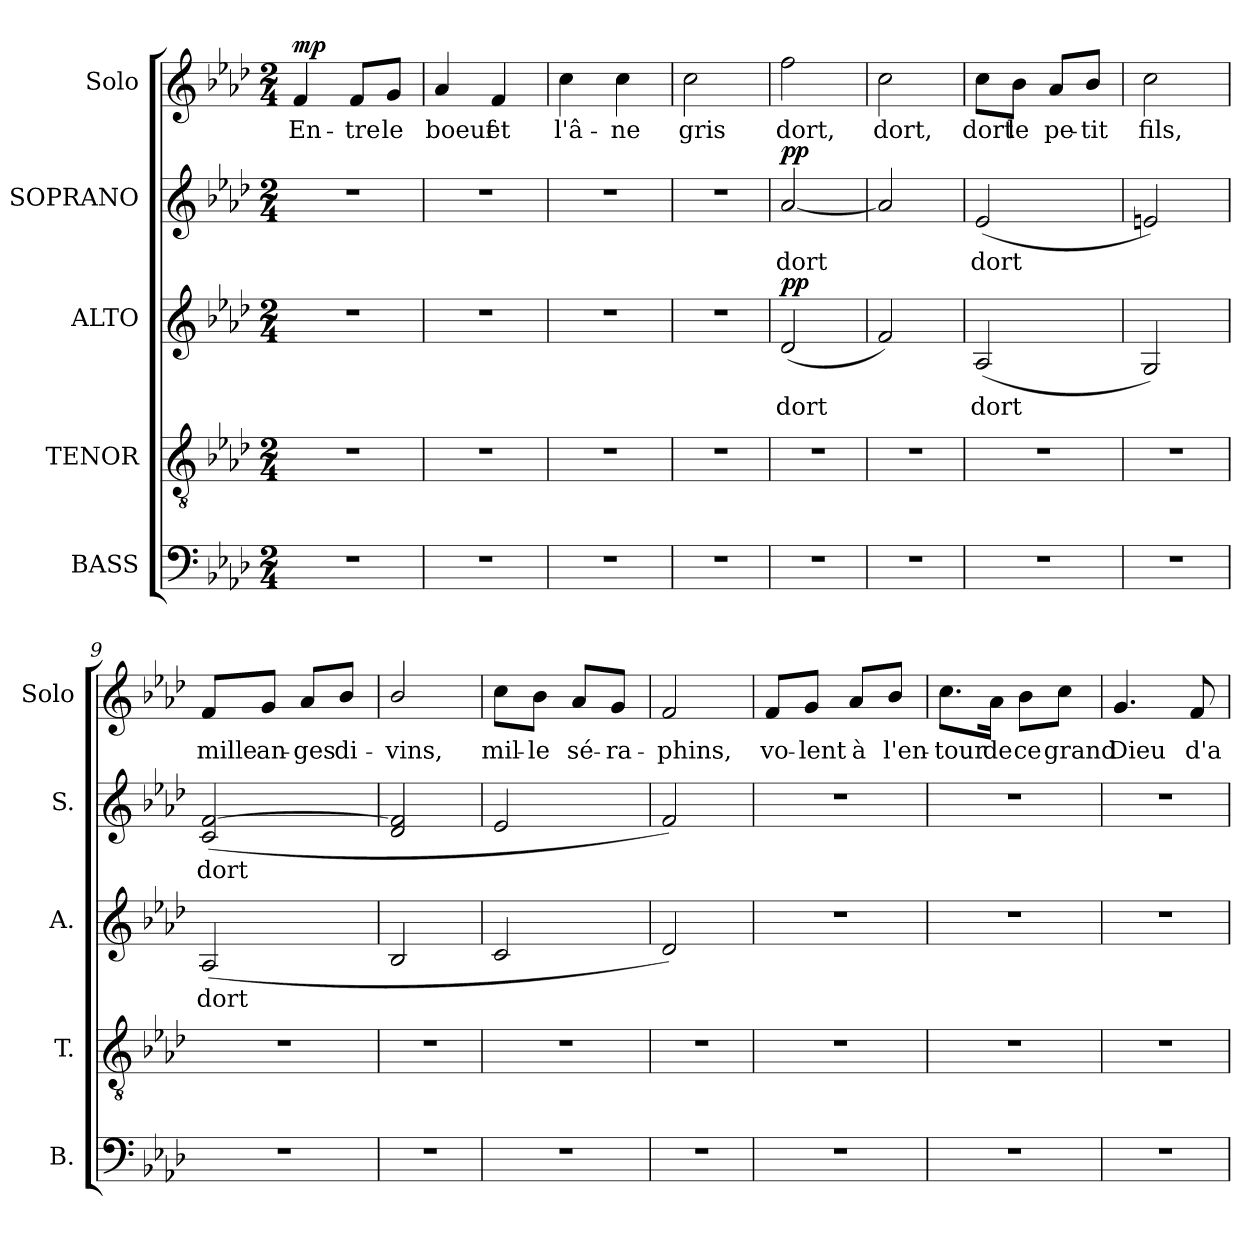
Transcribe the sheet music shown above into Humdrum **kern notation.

**kern	**kern	**kern	**text	**dynam	**kern	**text	**dynam	**kern	**text	**dynam
*part5	*part4	*part3	*part3	*part3	*part2	*part2	*part2	*part1	*part1	*part1
*staff5	*staff4	*staff3	*staff3	*staff3	*staff2	*staff2	*staff2	*staff1	*staff1	*staff1
*I"BASS	*I"TENOR	*I"ALTO	*	*	*I"SOPRANO	*	*	*I"Solo	*	*
*I'B.	*I'T.	*I'A.	*	*	*I'S.	*	*	*I'Solo	*	*
*clefF4	*clefGv2	*clefG2	*	*	*clefG2	*	*	*clefG2	*	*
*k[b-e-a-d-]	*k[b-e-a-d-]	*k[b-e-a-d-]	*	*	*k[b-e-a-d-]	*	*	*k[b-e-a-d-]	*	*
*A-:	*A-:	*A-:	*	*	*A-:	*	*	*A-:	*	*
*M2/4	*M2/4	*M2/4	*	*	*M2/4	*	*	*M2/4	*	*
=1	=1	=1	=1	=1	=1	=1	=1	=1	=1	=1
!LO:N:vis=1	!LO:N:vis=1	!LO:N:vis=1	!	!	!LO:N:vis=1	!	!	!	!LO:LY:b	!LO:DY:a
2r	2r	2r	.	.	2r	.	.	4f/	En-	mp
!	!	!	!	!	!	!	!	!	!LO:LY:b	!
.	.	.	.	.	.	.	.	8f/L	-tre	.
!	!	!	!	!	!	!	!	!	!LO:LY:b	!
.	.	.	.	.	.	.	.	8g/J	le	.
=2	=2	=2	=2	=2	=2	=2	=2	=2	=2	=2
!LO:N:vis=1	!LO:N:vis=1	!LO:N:vis=1	!	!	!LO:N:vis=1	!	!	!	!LO:LY:b	!
2r	2r	2r	.	.	2r	.	.	4a-/	boeuf	.
!	!	!	!	!	!	!	!	!	!LO:LY:b	!
.	.	.	.	.	.	.	.	4f/	et	.
=3	=3	=3	=3	=3	=3	=3	=3	=3	=3	=3
!LO:N:vis=1	!LO:N:vis=1	!LO:N:vis=1	!	!	!LO:N:vis=1	!	!	!	!LO:LY:b	!
2r	2r	2r	.	.	2r	.	.	4cc\	l'â-	.
!	!	!	!	!	!	!	!	!	!LO:LY:b	!
.	.	.	.	.	.	.	.	4cc\	-ne	.
=4	=4	=4	=4	=4	=4	=4	=4	=4	=4	=4
!LO:N:vis=1	!LO:N:vis=1	!LO:N:vis=1	!	!	!LO:N:vis=1	!	!	!	!LO:LY:b	!
2r	2r	2r	.	.	2r	.	.	2cc\	gris	.
=5	=5	=5	=5	=5	=5	=5	=5	=5	=5	=5
!LO:N:vis=1	!LO:N:vis=1	!	!LO:LY:b	!LO:DY:a	!	!LO:LY:b	!LO:DY:a	!	!LO:LY:b	!
2r	2r	(<2d-/	dort	pp	[<2a-/	dort	pp	2ff\	dort,	.
=6	=6	=6	=6	=6	=6	=6	=6	=6	=6	=6
!LO:N:vis=1	!LO:N:vis=1	!	!	!	!	!	!	!	!LO:LY:b	!
2r	2r	2f/)	.	.	2a-/]	.	.	2cc\	dort,	.
=7	=7	=7	=7	=7	=7	=7	=7	=7	=7	=7
!LO:N:vis=1	!LO:N:vis=1	!	!LO:LY:b	!	!	!LO:LY:b	!	!	!LO:LY:b	!
2r	2r	(<2A-/	dort	.	(<2e-/	dort	.	8cc\L	dort	.
!	!	!	!	!	!	!	!	!	!LO:LY:b	!
.	.	.	.	.	.	.	.	8b-\J	le	.
!	!	!	!	!	!	!	!	!	!LO:LY:b	!
.	.	.	.	.	.	.	.	8a-/L	pe-	.
!	!	!	!	!	!	!	!	!	!LO:LY:b	!
.	.	.	.	.	.	.	.	8b-/J	-tit	.
=8	=8	=8	=8	=8	=8	=8	=8	=8	=8	=8
!LO:N:vis=1	!LO:N:vis=1	!	!	!	!	!	!	!	!LO:LY:b	!
2r	2r	2G/)	.	.	2en/)	.	.	2cc\	fils,	.
!!LO:LB:g=z
=9	=9	=9	=9	=9	=9	=9	=9	=9	=9	=9
!LO:N:vis=1	!LO:N:vis=1	!	!LO:LY:b	!	!	!LO:LY:b	!	!	!LO:LY:b	!
2r	2r	(<2A-/	dort	.	(<2c/ [>2f/	dort	.	8f/L	mille	.
!	!	!	!	!	!	!	!	!	!LO:LY:b	!
.	.	.	.	.	.	.	.	8g/J	an-	.
!	!	!	!	!	!	!	!	!	!LO:LY:b	!
.	.	.	.	.	.	.	.	8a-/L	-ges	.
!	!	!	!	!	!	!	!	!	!LO:LY:b	!
.	.	.	.	.	.	.	.	8b-/J	di-	.
=10	=10	=10	=10	=10	=10	=10	=10	=10	=10	=10
!LO:N:vis=1	!LO:N:vis=1	!	!	!	!	!	!	!	!LO:LY:b	!
2r	2r	2B-/	.	.	2d-/ 2f/]	.	.	2b-/	-vins,	.
=11	=11	=11	=11	=11	=11	=11	=11	=11	=11	=11
!LO:N:vis=1	!LO:N:vis=1	!	!	!	!	!	!	!	!LO:LY:b	!
2r	2r	2c/	.	.	2e-/	.	.	8cc\L	mil-	.
!	!	!	!	!	!	!	!	!	!LO:LY:b	!
.	.	.	.	.	.	.	.	8b-\J	-le	.
!	!	!	!	!	!	!	!	!	!LO:LY:b	!
.	.	.	.	.	.	.	.	8a-/L	sé-	.
!	!	!	!	!	!	!	!	!	!LO:LY:b	!
.	.	.	.	.	.	.	.	8g/J	-ra-	.
=12	=12	=12	=12	=12	=12	=12	=12	=12	=12	=12
!LO:N:vis=1	!LO:N:vis=1	!	!	!	!	!	!	!	!LO:LY:b	!
2r	2r	2d-/)	.	.	2f/)	.	.	2f/	-phins,	.
=13	=13	=13	=13	=13	=13	=13	=13	=13	=13	=13
!LO:N:vis=1	!LO:N:vis=1	!LO:N:vis=1	!	!	!LO:N:vis=1	!	!	!	!LO:LY:b	!
2r	2r	2r	.	.	2r	.	.	8f/L	vo-	.
!	!	!	!	!	!	!	!	!	!LO:LY:b	!
.	.	.	.	.	.	.	.	8g/J	-lent	.
!	!	!	!	!	!	!	!	!	!LO:LY:b	!
.	.	.	.	.	.	.	.	8a-/L	à	.
!	!	!	!	!	!	!	!	!	!LO:LY:b	!
.	.	.	.	.	.	.	.	8b-/J	l'en-	.
=14	=14	=14	=14	=14	=14	=14	=14	=14	=14	=14
!LO:N:vis=1	!LO:N:vis=1	!LO:N:vis=1	!	!	!LO:N:vis=1	!	!	!	!LO:LY:b	!
2r	2r	2r	.	.	2r	.	.	8.cc\L	-tour	.
!	!	!	!	!	!	!	!	!	!LO:LY:b	!
.	.	.	.	.	.	.	.	16a-\Jk	de	.
!	!	!	!	!	!	!	!	!	!LO:LY:b	!
.	.	.	.	.	.	.	.	8b-\L	ce	.
!	!	!	!	!	!	!	!	!	!LO:LY:b	!
.	.	.	.	.	.	.	.	8cc\J	grand	.
!!LO:PB:g=z
=15	=15	=15	=15	=15	=15	=15	=15	=15	=15	=15
!LO:N:vis=1	!LO:N:vis=1	!LO:N:vis=1	!	!	!LO:N:vis=1	!	!	!	!LO:LY:b	!
2r	2r	2r	.	.	2r	.	.	4.g/	Dieu	.
!	!	!	!	!	!	!	!	!	!LO:LY:b	!
.	.	.	.	.	.	.	.	8f/	d'a-	.
=	=	=	=	=	=	=	=	=	=	=
*-	*-	*-	*-	*-	*-	*-	*-	*-	*-	*-
